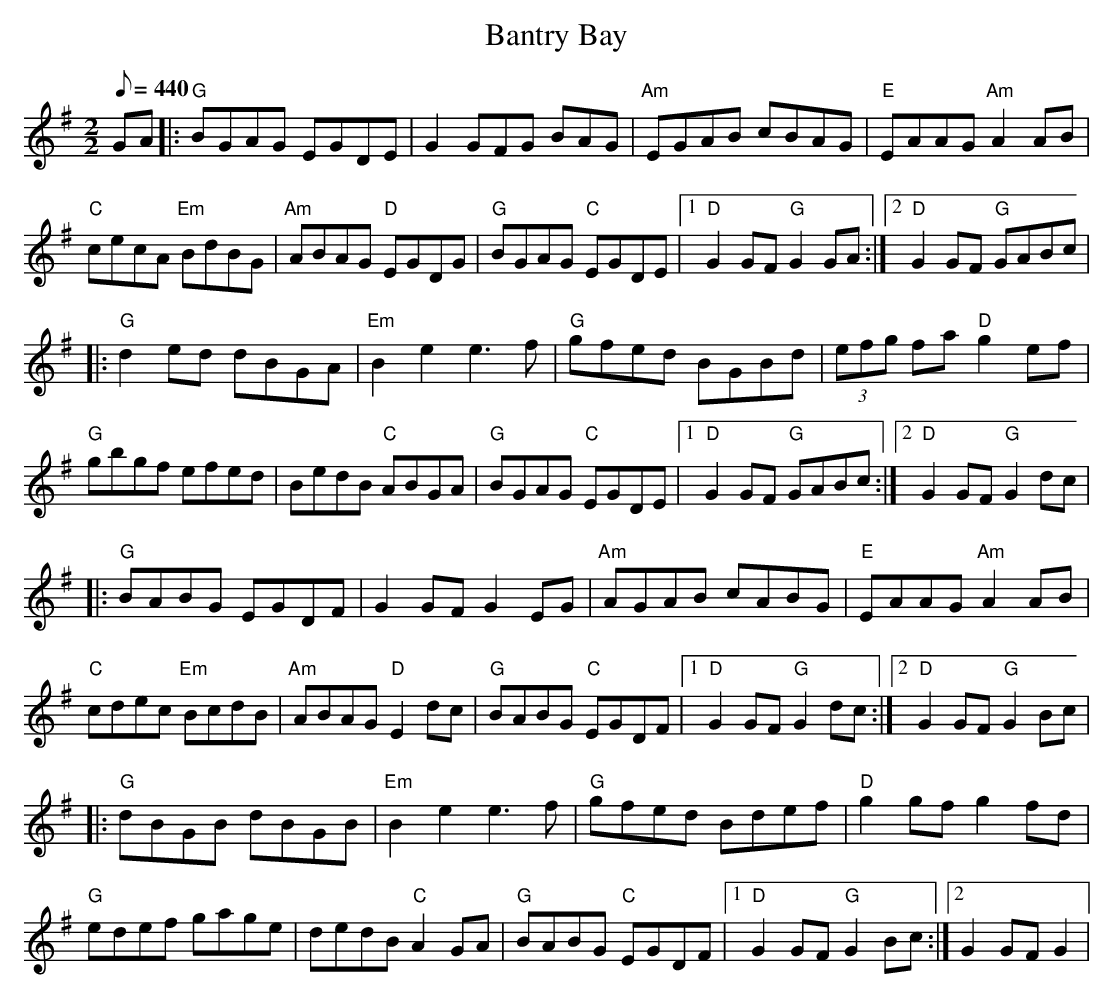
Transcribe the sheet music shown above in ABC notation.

X:1
T:Bantry Bay
M:2/2
L:1/8
Q:1/8=440
K:G
GA|:"G"BGAG EGDE|G2GFG BAG|"Am"EGAB cBAG|"E"EAAG "Am"A2AB|!
"C"cecA "Em"BdBG|"Am"ABAG "D"EGDG|"G"BGAG "C"EGDE|1
"D"G2GF"G"G2GA:|2"D"G2GF "G"GABc|!
|:"G"d2ed dBGA |"Em"B2e2e3f| "G"gfed BGBd| (3efg fa "D"g2ef| !
"G"gbgf efed|BedB "C"ABGA| "G"BGAG "C"EGDE|1
"D"G2GF "G"GABc:|2"D"G2GF "G"G2dc|!
|:"G"BABG EGDF|G2GF G2EG| "Am"AGAB cABG|"E"EAAG "Am" A2AB|!
"C"cdec "Em"BcdB|"Am"ABAG "D"E2dc|"G"BABG "C"EGDF|1
"D"G2GF "G"G2dc:|2"D"G2GF "G"G2Bc|!
|:"G"dBGB dBGB|"Em"B2e2e3f| "G"gfed Bdef|"D"g2gfg2fd|!
"G"edef gage|dedB "C"A2GA|"G"BABG "C"EGDF|1
"D"G2GF "G"G2Bc:|2G2GFG2|
